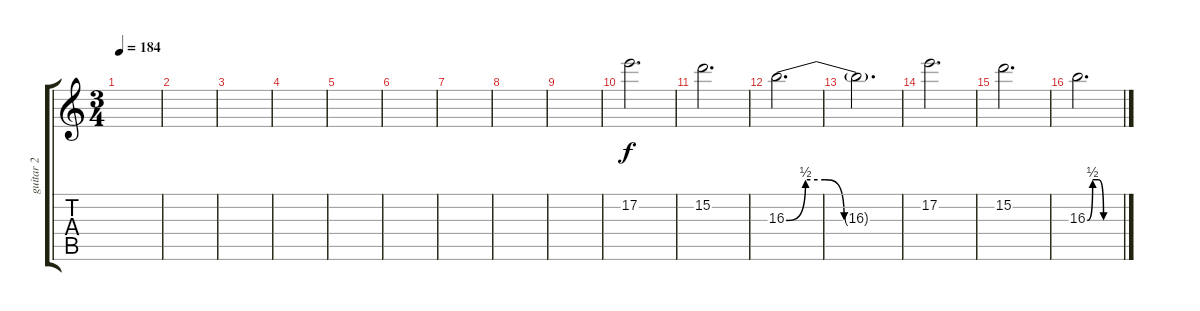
\track ("guitar 2" "guitar 2") {instrument overdrivenguitar}
\staff {score tabs}
\tuning (E4 B3 G3 D3 A2 E2) {hide}
\ts (3 4)
\tempo 184
\clef g2
\ks c
|
|
|
|
|
|
|
|
|
17.2.2{d} |
15.2.2{d} |
16.3{be (custom 0 0 10 2 20 2 30 0 60 0)}.2{d} |
16.3{t}.2{d} |
17.2.2{d} |
15.2.2{d} |
16.3{be (custom 0 0 10 2 20 2 30 0 60 0)}.2{d}
